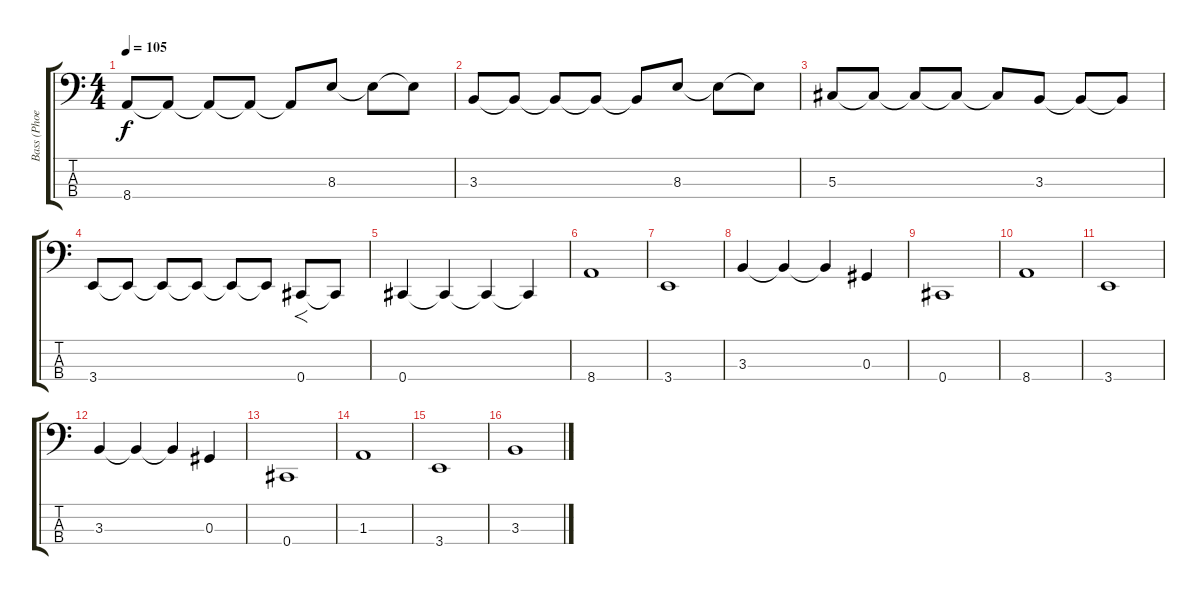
\track ("Bass (Phoenix)" "Bass (Phoe") {instrument electricbassfinger}
\staff {score tabs}
\tuning (Gb2 Db2 Ab1 Db1) {hide}
\ts (4 4)
\tempo 105
\clef f4
\ks c
8.4.8{dy f} 8.4{t}.8 8.4{t}.8 8.4{t}.8 8.4{t}.8 8.3.8 8.3{t}.8 8.3{t}.8 |
3.3.8 3.3{t}.8 3.3{t}.8 3.3{t}.8 3.3{t}.8 8.3.8 8.3{t}.8 8.3{t}.8 |
5.3.8 5.3{t}.8 5.3{t}.8 5.3{t}.8 5.3{t}.8 3.3.8 3.3{t}.8 3.3{t}.8 |
3.4.8 3.4{t}.8 3.4{t}.8 3.4{t}.8 3.4{t}.8 3.4{t}.8 0.4.8{f} 0.4{t}.8 |
0.4.4 0.4{t}.4 0.4{t}.4 0.4{t}.4 |
8.4.1 |
3.4.1 |
3.3.4 3.3{t}.4 3.3{t}.4 0.3.4 |
0.4.1 |
8.4.1 |
3.4.1 |
3.3.4 3.3{t}.4 3.3{t}.4 0.3.4 |
0.4.1 |
1.3.1 |
3.4.1 |
3.3.1
